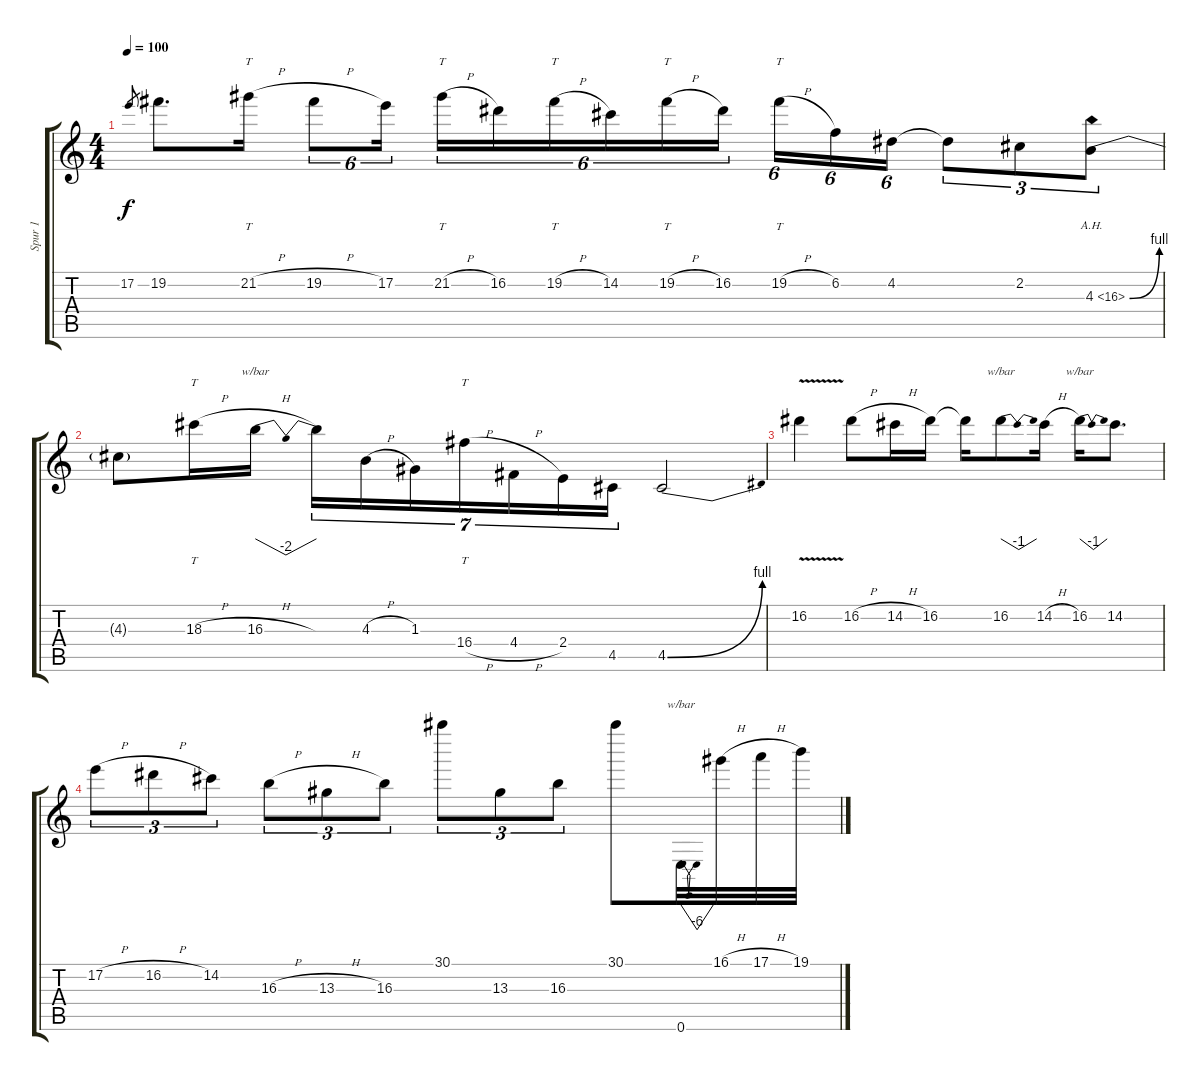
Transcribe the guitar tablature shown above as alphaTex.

\track ("Spur 1" "Spur 1") {instrument overdrivenguitar}
\staff {score tabs}
\tuning (E4 B3 G3 D3 A2 E2) {hide}
\ts (4 4)
\tempo 100
\clef g2
\ks c
17.2.8{gr dy f} 19.2.8{d} 21.2{h}.16{tt} 19.2{h}.8{tu (6 4)} 17.2.16{tu (6 4) beam splitsecondary} 21.2{h}.16{tt tu (6 4)} 16.2.16{tu (6 4)} 19.2{h}.16{tt tu (6 4)} 14.2.16{tu (6 4)} 19.2{h}.16{tt tu (6 4)} 16.2.16{tu (6 4) beam splitsecondary} 19.2{h}.16{tt tu (6 4)} 6.2.16{tu (6 4)} 4.2.16{tu (6 4)} 4.2{t}.8{tu (3 2)} 2.2.8{tu (3 2)} 4.3{be (bend 0 0 60 4) ah 12}.8{tu (3 2)} |
4.3{t}.8 18.3{h}.16{tt} 16.3{h}.16{tbe (dip default 0 0 30 -8 60 0)} 16.3{t}.16{tu (7 4)} 4.3{h}.16{tu (7 4)} 1.3.16{tu (7 4)} 16.4{h}.16{tt tu (7 4)} 4.4{h}.16{tu (7 4)} 2.4.16{tu (7 4)} 4.5.16{tu (7 4)} 4.5{be (bend 0 0 60 4)}.2 |
16.2{v}.4 16.2{h}.8 14.2{h}.16 16.2.16 16.2{t}.16 16.2.8{tbe (dip default 0 0 30 -4 60 0)} 14.2{h}.16 16.2.16{tbe (dip default 0 0 30 -4 60 0)} 14.2.8{d} |
17.2{h}.8{tu (3 2)} 16.2{h}.8{tu (3 2)} 14.2.8{tu (3 2)} 16.3{h}.8{tu (3 2)} 13.3{h}.8{tu (3 2)} 16.3.8{tu (3 2)} 30.1.8{tu (3 2)} 13.3.8{tu (3 2)} 16.3.8{tu (3 2)} 30.1.8 0.6.32{tbe (dip default 0 0 30 -24 60 0)} 16.1{h}.32 17.1{h}.32 19.1.32
